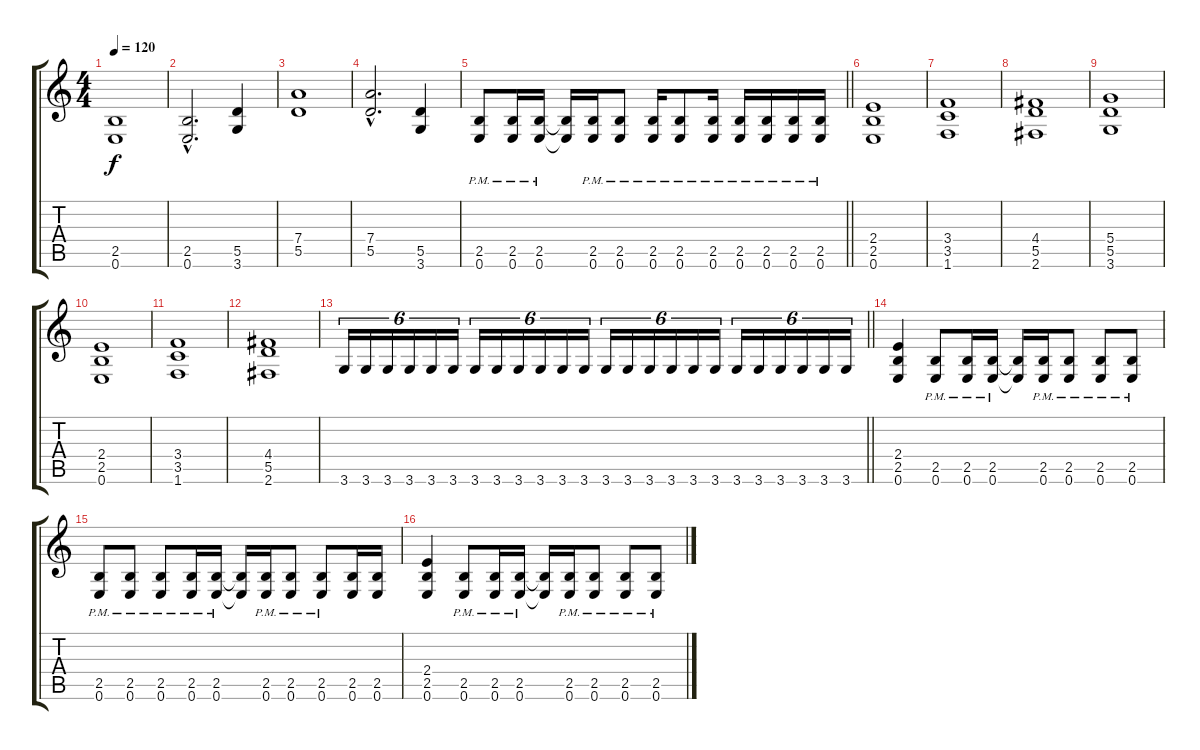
\track "" {instrument distortionguitar}
\staff {score tabs}
\tuning (E4 B3 G3 D3 A2 E2) {hide}
\ts (4 4)
\tempo 120
\clef g2
\ks c
(2.5 0.6).1{dy f} |
(2.5{hac} 0.6{hac}).2{d} (5.5 3.6).4 |
(7.4 5.5).1 |
(7.4{hac} 5.5{hac}).2{d} (5.5 3.6).4 |
\barLineRight lightlight
(2.5{pm} 0.6{pm}).8 (2.5{pm} 0.6{pm}).16 (2.5{pm} 0.6{pm}).16 (2.5{t} 0.6{t}).16 (2.5{pm} 0.6{pm}).16 (2.5{pm} 0.6{pm}).8 (2.5{pm} 0.6{pm}).16 (2.5{pm} 0.6{pm}).8 (2.5{pm} 0.6{pm}).16 (2.5{pm} 0.6{pm}).16 (2.5{pm} 0.6{pm}).16 (2.5{pm} 0.6{pm}).16 (2.5{pm} 0.6{pm}).16 |
(2.4 2.5 0.6).1 |
(3.4 3.5 1.6).1 |
(4.4 5.5 2.6).1 |
(5.4 5.5 3.6).1 |
(2.4 2.5 0.6).1 |
(3.4 3.5 1.6).1 |
(4.4 5.5 2.6).1 |
\barLineRight lightlight
3.6.16{tu (6 4)} 3.6.16{tu (6 4)} 3.6.16{tu (6 4)} 3.6.16{tu (6 4)} 3.6.16{tu (6 4)} 3.6.16{tu (6 4)} 3.6.16{tu (6 4)} 3.6.16{tu (6 4)} 3.6.16{tu (6 4)} 3.6.16{tu (6 4)} 3.6.16{tu (6 4)} 3.6.16{tu (6 4)} 3.6.16{tu (6 4)} 3.6.16{tu (6 4)} 3.6.16{tu (6 4)} 3.6.16{tu (6 4)} 3.6.16{tu (6 4)} 3.6.16{tu (6 4)} 3.6.16{tu (6 4)} 3.6.16{tu (6 4)} 3.6.16{tu (6 4)} 3.6.16{tu (6 4)} 3.6.16{tu (6 4)} 3.6.16{tu (6 4)} |
(2.4 2.5 0.6).4 (2.5{pm} 0.6{pm}).8 (2.5{pm} 0.6{pm}).16 (2.5{pm} 0.6{pm}).16 (2.5{t} 0.6{t}).16 (2.5{pm} 0.6{pm}).16 (2.5{pm} 0.6{pm}).8 (2.5{pm} 0.6{pm}).8 (2.5{pm} 0.6{pm}).8 |
(2.5{pm} 0.6{pm}).8 (2.5{pm} 0.6{pm}).8 (2.5{pm} 0.6{pm}).8 (2.5{pm} 0.6{pm}).16 (2.5{pm} 0.6{pm}).16 (2.5{t} 0.6{t}).16 (2.5{pm} 0.6{pm}).16 (2.5{pm} 0.6{pm}).8 (2.5{pm} 0.6{pm}).8 (2.5 0.6).16 (2.5 0.6).16 |
(2.4 2.5 0.6).4 (2.5{pm} 0.6{pm}).8 (2.5{pm} 0.6{pm}).16 (2.5{pm} 0.6{pm}).16 (2.5{t} 0.6{t}).16 (2.5{pm} 0.6{pm}).16 (2.5{pm} 0.6{pm}).8 (2.5{pm} 0.6{pm}).8 (2.5{pm} 0.6{pm}).8
